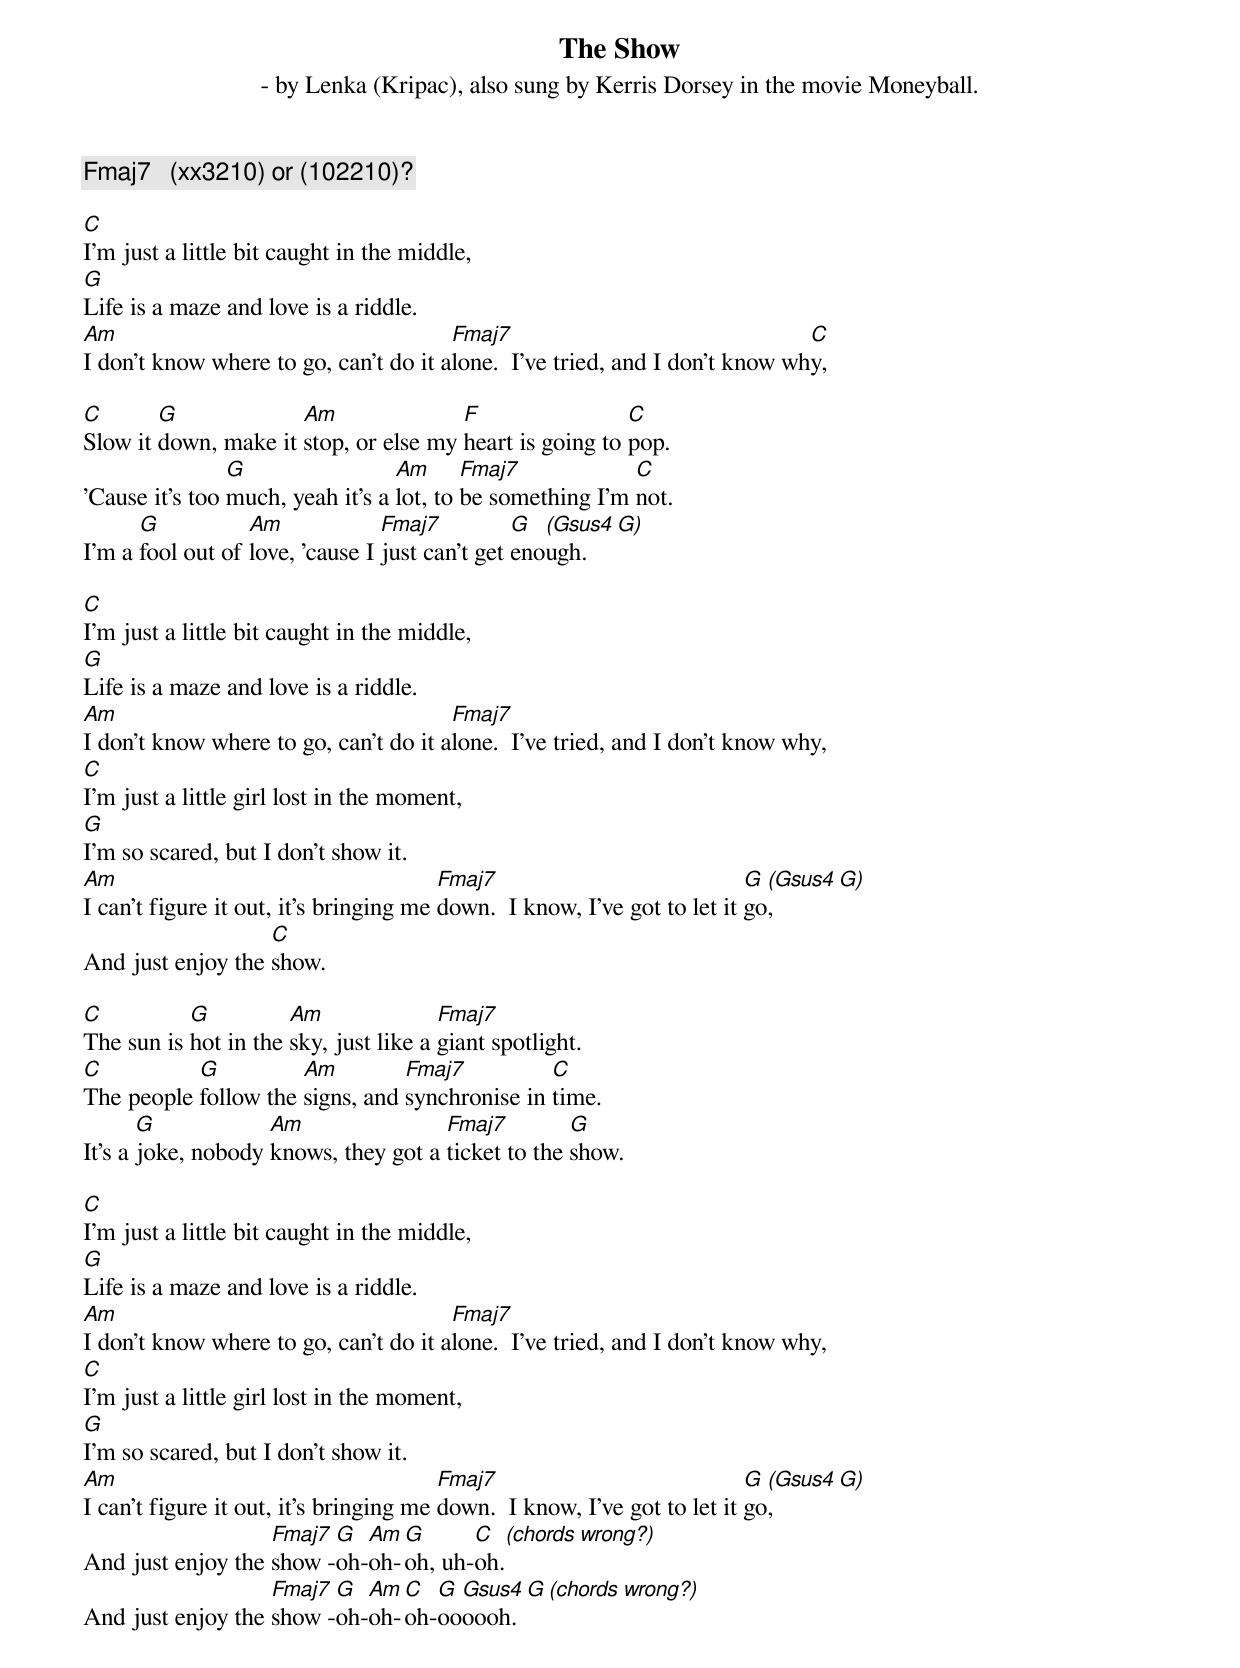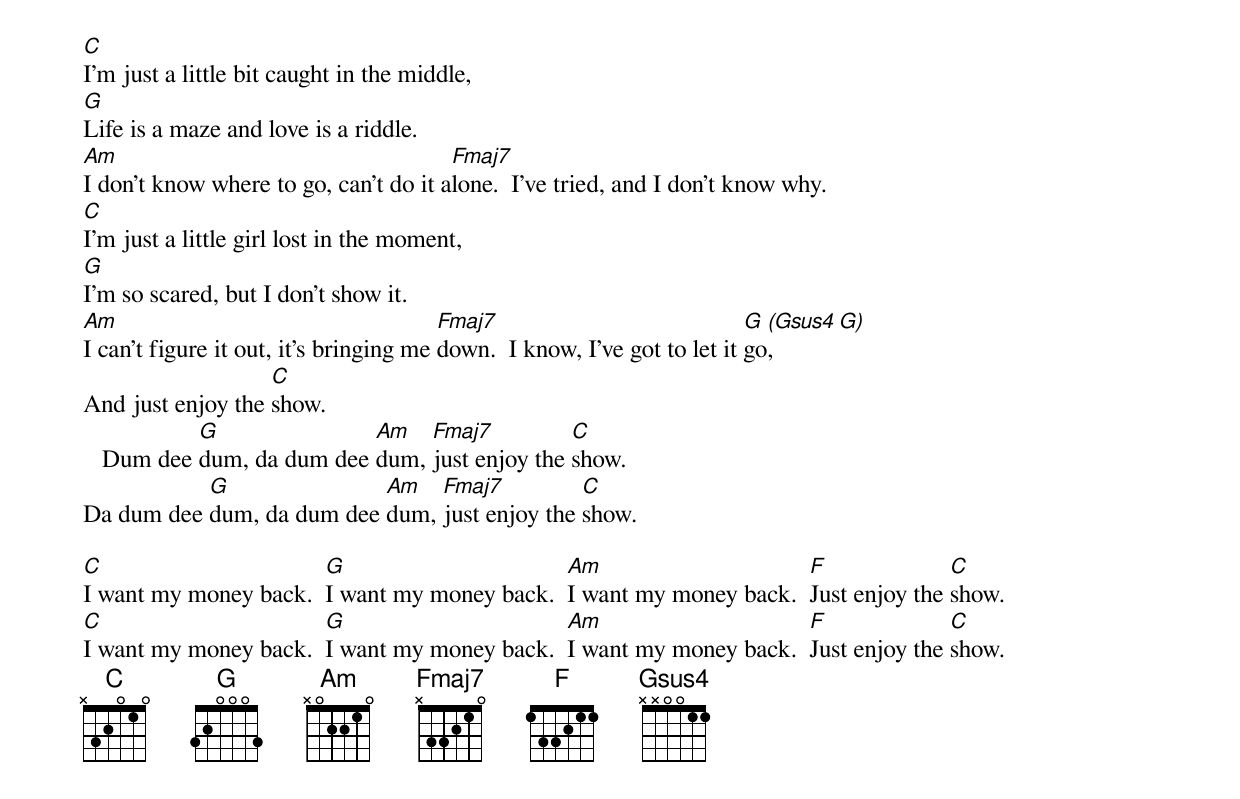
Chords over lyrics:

The Show
 - by Lenka (Kripac), also sung by Kerris Dorsey in the movie Moneyball.

Fmaj7   (xx3210) or (102210)?

C
I'm just a little bit caught in the middle,
G
Life is a maze and love is a riddle.
Am                                     Fmaj7                                 C
I don't know where to go, can't do it alone.  I've tried, and I don't know why,

C       G             Am               F                 C
Slow it down, make it stop, or else my heart is going to pop.
                G                 Am      Fmaj7            C
'Cause it's too much, yeah it's a lot, to be something I'm not.
      G           Am             Fmaj7          G  (Gsus4  G)
I'm a fool out of love, 'cause I just can't get enough.

C
I'm just a little bit caught in the middle,
G
Life is a maze and love is a riddle.
Am                                     Fmaj7
I don't know where to go, can't do it alone.  I've tried, and I don't know why,
C
I'm just a little girl lost in the moment,
G
I'm so scared, but I don't show it.
Am                                      Fmaj7                             G (Gsus4 G)
I can't figure it out, it's bringing me down.  I know, I've got to let it go,
                   C
And just enjoy the show.

C          G          Am               Fmaj7
The sun is hot in the sky, just like a giant spotlight.
C          G          Am         Fmaj7          C
The people follow the signs, and synchronise in time.
       G            Am                Fmaj7         G
It's a joke, nobody knows, they got a ticket to the show.

C
I'm just a little bit caught in the middle,
G
Life is a maze and love is a riddle.
Am                                     Fmaj7
I don't know where to go, can't do it alone.  I've tried, and I don't know why,
C
I'm just a little girl lost in the moment,
G
I'm so scared, but I don't show it.
Am                                      Fmaj7                             G (Gsus4 G)
I can't figure it out, it's bringing me down.  I know, I've got to let it go,
                   Fmaj7 G  Am G      C   (chords wrong?)
And just enjoy the show -oh-oh-oh, uh-oh.
                   Fmaj7 G  Am C  G Gsus4 G  (chords wrong?)
And just enjoy the show -oh-oh-oh-oooooh.

C
I'm just a little bit caught in the middle,
G
Life is a maze and love is a riddle.
Am                                     Fmaj7
I don't know where to go, can't do it alone.  I've tried, and I don't know why.
C
I'm just a little girl lost in the moment,
G
I'm so scared, but I don't show it.
Am                                      Fmaj7                             G (Gsus4 G)
I can't figure it out, it's bringing me down.  I know, I've got to let it go,
                   C
And just enjoy the show.
           G               Am   Fmaj7          C
   Dum dee dum, da dum dee dum, just enjoy the show.
           G               Am   Fmaj7          C
Da dum dee dum, da dum dee dum, just enjoy the show.

C                      G                      Am                     F              C
I want my money back.  I want my money back.  I want my money back.  Just enjoy the show.
C                      G                      Am                     F              C
I want my money back.  I want my money back.  I want my money back.  Just enjoy the show.
